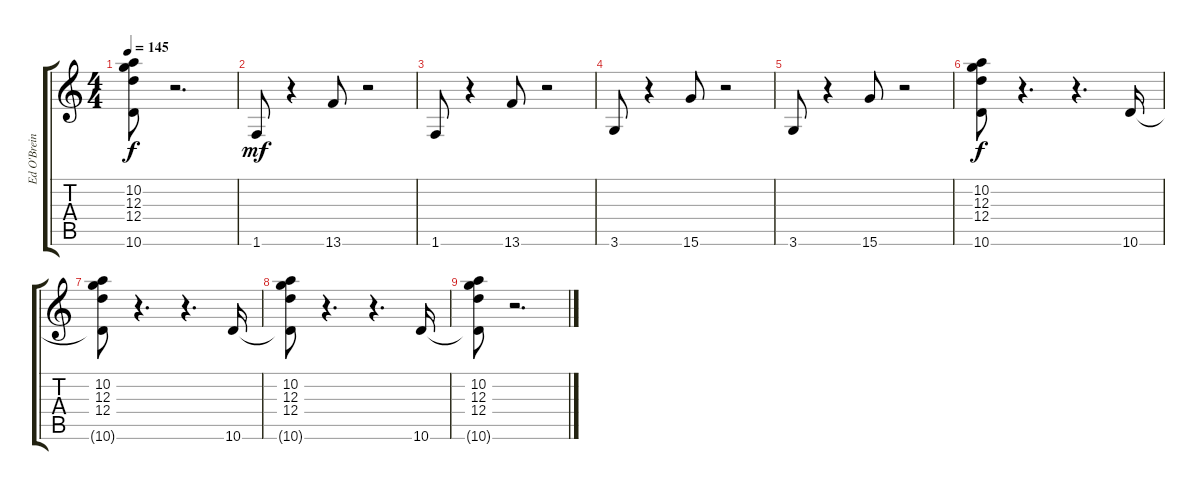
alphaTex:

\track ("Ed O'Brein" "Ed O'Brein") {instrument overdrivenguitar}
\staff {score tabs}
\tuning (E4 B3 G3 D3 A2 E2) {hide}
\ts (4 4)
\tempo 145
\clef g2
\ks c
(10.2 12.3 12.4 10.6{t}).8{dy f} r.2{d} |
1.6.8{dy mf} r.4 13.6.8 r.2 |
1.6.8 r.4 13.6.8 r.2 |
3.6.8 r.4 15.6.8 r.2 |
3.6.8 r.4 15.6.8 r.2 |
(10.2 12.3 12.4 10.6).8{dy f} r.4{d} r.4{d} 10.6.16 |
(10.2 12.3 12.4 10.6{t}).8 r.4{d} r.4{d} 10.6.16 |
(10.2 12.3 12.4 10.6{t}).8 r.4{d} r.4{d} 10.6.16 |
(10.2 12.3 12.4 10.6{t}).8 r.2{d}
